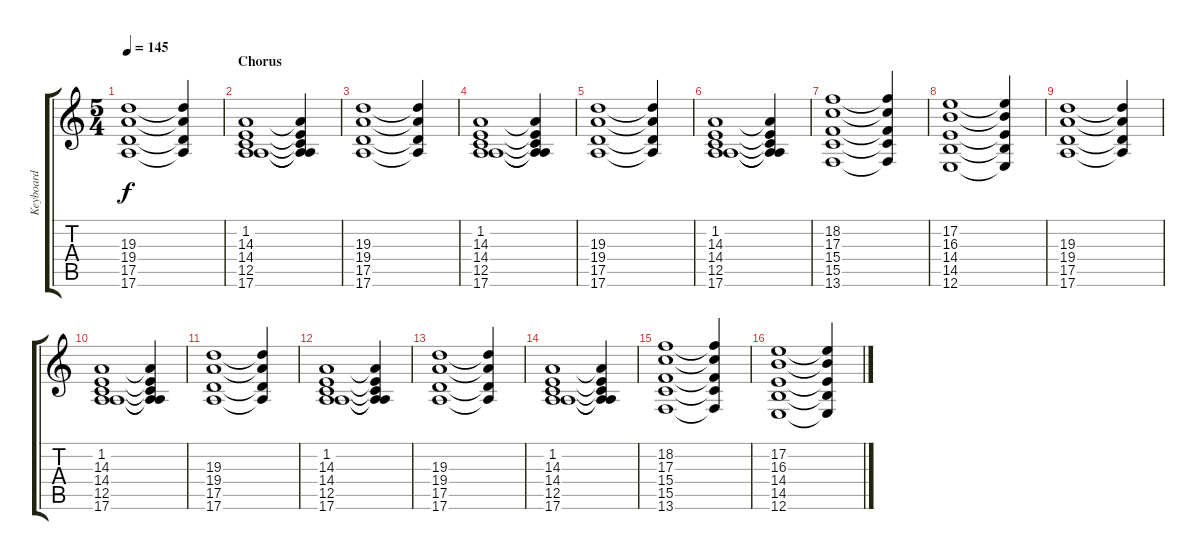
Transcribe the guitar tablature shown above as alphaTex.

\track ("Keyboard" "Keyboard") {instrument pad2warm}
\staff {score tabs}
\tuning (E4 B3 G3 D3 A2 E2) {hide}
\ts (5 4)
\tempo 145
\clef g2
\ks c
(19.3 19.4 17.5 17.6).1{dy f} (19.3{t} 19.4{t} 17.5{t} 17.6{t}).4 |
\section ("" "Chorus")
(1.2 14.3 14.4 12.5 17.6).1{volume 5} (1.2{t} 14.3{t} 14.4{t} 12.5{t} 17.6{t}).4 |
(19.3 19.4 17.5 17.6).1 (19.3{t} 19.4{t} 17.5{t} 17.6{t}).4 |
(1.2 14.3 14.4 12.5 17.6).1 (1.2{t} 14.3{t} 14.4{t} 12.5{t} 17.6{t}).4 |
(19.3 19.4 17.5 17.6).1 (19.3{t} 19.4{t} 17.5{t} 17.6{t}).4 |
(1.2 14.3 14.4 12.5 17.6).1 (1.2{t} 14.3{t} 14.4{t} 12.5{t} 17.6{t}).4 |
(18.2 17.3 15.4 15.5 13.6).1 (18.2{t} 17.3{t} 15.4{t} 15.5{t} 13.6{t}).4 |
(17.2 16.3 14.4 14.5 12.6).1 (17.2{t} 16.3{t} 14.4{t} 14.5{t} 12.6{t}).4 |
(19.3 19.4 17.5 17.6).1 (19.3{t} 19.4{t} 17.5{t} 17.6{t}).4 |
(1.2 14.3 14.4 12.5 17.6).1 (1.2{t} 14.3{t} 14.4{t} 12.5{t} 17.6{t}).4 |
(19.3 19.4 17.5 17.6).1 (19.3{t} 19.4{t} 17.5{t} 17.6{t}).4 |
(1.2 14.3 14.4 12.5 17.6).1 (1.2{t} 14.3{t} 14.4{t} 12.5{t} 17.6{t}).4 |
(19.3 19.4 17.5 17.6).1 (19.3{t} 19.4{t} 17.5{t} 17.6{t}).4 |
(1.2 14.3 14.4 12.5 17.6).1 (1.2{t} 14.3{t} 14.4{t} 12.5{t} 17.6{t}).4 |
(18.2 17.3 15.4 15.5 13.6).1 (18.2{t} 17.3{t} 15.4{t} 15.5{t} 13.6{t}).4 |
(17.2 16.3 14.4 14.5 12.6).1 (17.2{t} 16.3{t} 14.4{t} 14.5{t} 12.6{t}).4
